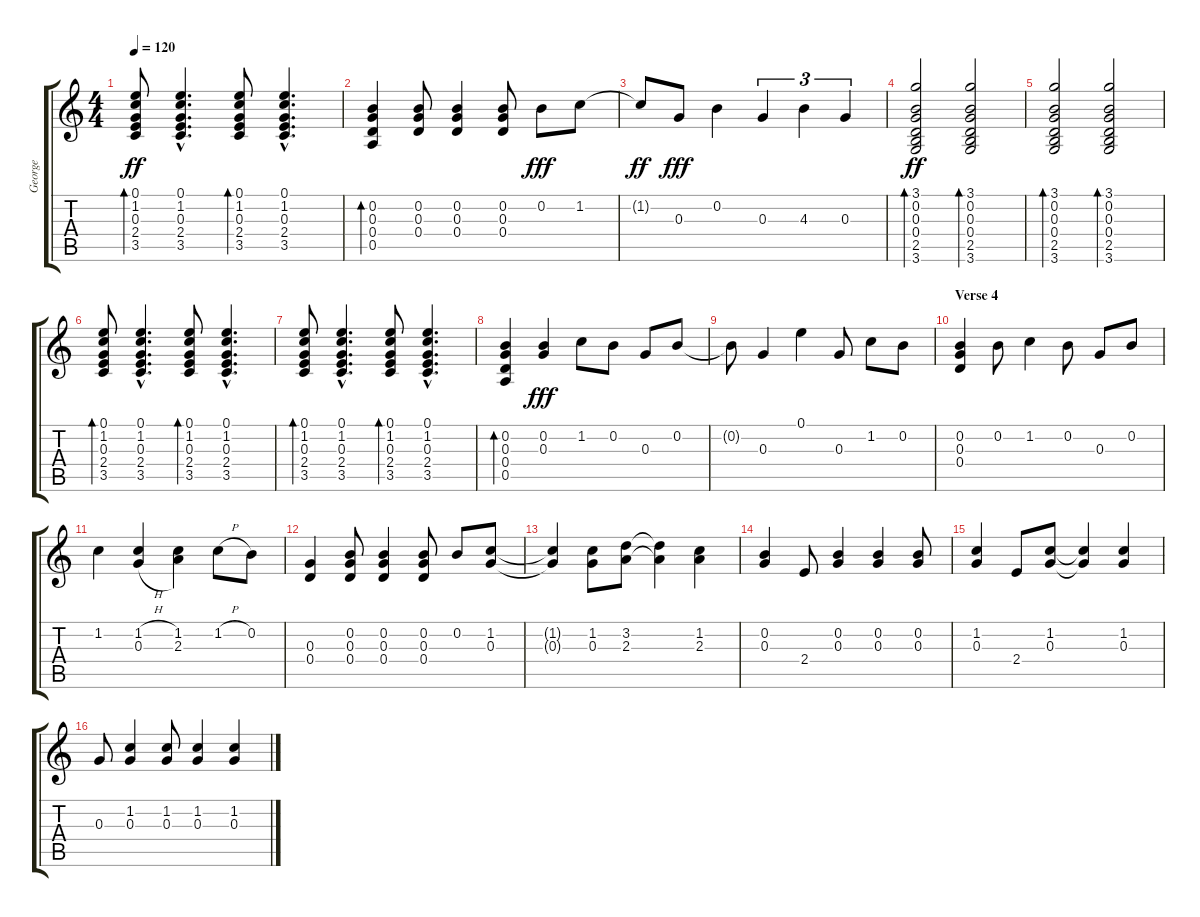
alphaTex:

\track ("George" "George") {instrument overdrivenguitar}
\staff {score tabs}
\tuning (E4 B3 G3 D3 A2 E2) {hide}
\ts (4 4)
\tempo 120
\clef g2
\ks c
(0.1 1.2 0.3 2.4 3.5).8{bd 60 dy ff} (0.1{hac} 1.2{hac} 0.3{hac} 2.4{hac} 3.5{hac}).4{d} (0.1 1.2 0.3 2.4 3.5).8{bd 60} (0.1{hac} 1.2{hac} 0.3{hac} 2.4{hac} 3.5{hac}).4{d} |
(0.2 0.3 0.4 0.5).4{bd 120} (0.2 0.3 0.4).8 (0.2 0.3 0.4).4 (0.2 0.3 0.4).8 0.2.8{dy fff} 1.2.8 |
1.2{t}.8{dy ff} 0.3.8{dy fff} 0.2.4 0.3.4{tu (3 2)} 4.3.4{tu (3 2)} 0.3.4{tu (3 2)} |
(3.1 0.2 0.3 0.4 2.5 3.6).2{bd 120 dy ff} (3.1 0.2 0.3 0.4 2.5 3.6).2{bd 120} |
(3.1 0.2 0.3 0.4 2.5 3.6).2{bd 120} (3.1 0.2 0.3 0.4 2.5 3.6).2{bd 120} |
(0.1 1.2 0.3 2.4 3.5).8{bd 60} (0.1{hac} 1.2{hac} 0.3{hac} 2.4{hac} 3.5{hac}).4{d} (0.1 1.2 0.3 2.4 3.5).8{bd 60} (0.1{hac} 1.2{hac} 0.3{hac} 2.4{hac} 3.5{hac}).4{d} |
(0.1 1.2 0.3 2.4 3.5).8{bd 60} (0.1{hac} 1.2{hac} 0.3{hac} 2.4{hac} 3.5{hac}).4{d} (0.1 1.2 0.3 2.4 3.5).8{bd 60} (0.1{hac} 1.2{hac} 0.3{hac} 2.4{hac} 3.5{hac}).4{d} |
(0.2 0.3 0.4 0.5).4{bd 120} (0.2 0.3).4{dy fff} 1.2.8 0.2.8 0.3.8 0.2.8 |
0.2{t}.8 0.3.4 0.1.4 0.3.8 1.2.8 0.2.8 |
\section ("" "Verse 4")
(0.2 0.3 0.4).4 0.2.8 1.2.4 0.2.8 0.3.8 0.2.8 |
1.2.4 (1.2{h} 0.3{h}).4 (1.2 2.3).4 1.2{h}.8 0.2.8 |
(0.3 0.4).4 (0.2 0.3 0.4).8 (0.2 0.3 0.4).4 (0.2 0.3 0.4).8 0.2.8 (1.2 0.3).8 |
(1.2{t} 0.3{t}).4 (1.2 0.3).8 (3.2 2.3).8 (3.2{t} 2.3{t}).4 (1.2 2.3).4 |
(0.2 0.3).4 2.4.8 (0.2 0.3).4 (0.2 0.3).4 (0.2 0.3).8 |
(1.2 0.3).4 2.4.8 (1.2 0.3).8 (1.2{t} 0.3{t}).4 (1.2 0.3).4 |
0.3.8 (1.2 0.3).4 (1.2 0.3).8 (1.2 0.3).4 (1.2 0.3).4
